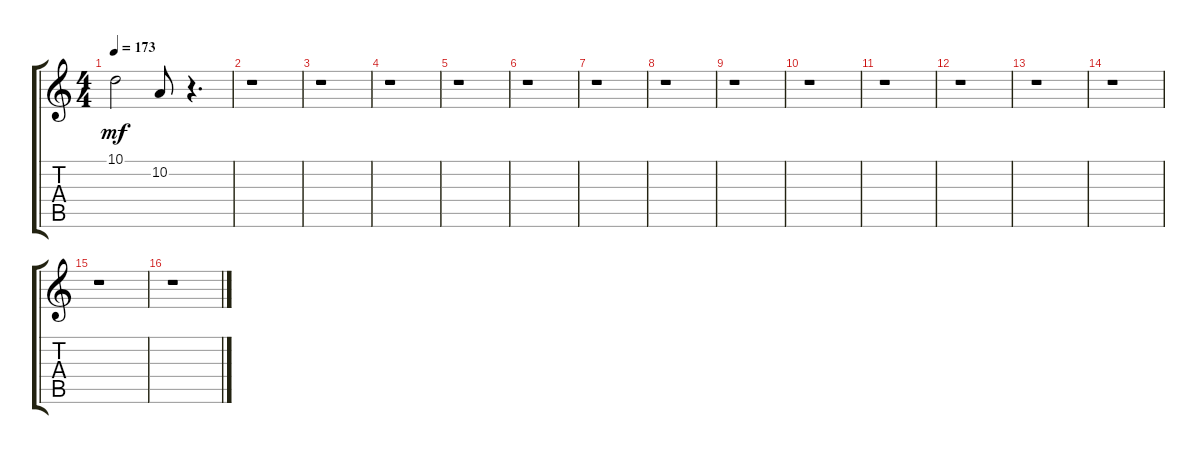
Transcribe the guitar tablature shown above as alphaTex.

\track "" {instrument shakuhachi}
\staff {score tabs}
\tuning (E4 B3 G3 D3 A2 E2) {hide}
\ts (4 4)
\tempo 173
\clef g2
\ks c
10.1.2{dy mf} 10.2.8 r.4{d} |
r.1 |
r.1 |
r.1 |
r.1 |
r.1 |
r.1 |
r.1 |
r.1 |
r.1 |
r.1 |
r.1 |
r.1 |
r.1 |
r.1 |
r.1
